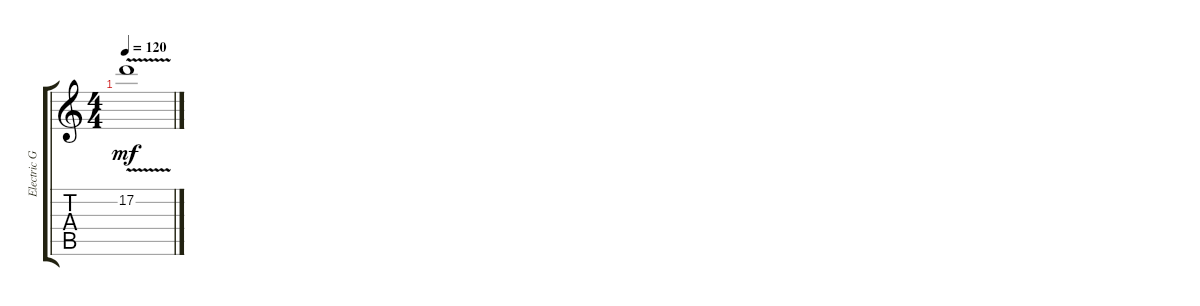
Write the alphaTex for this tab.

\track ("Electric Guitar соло" "Electric G") {instrument overdrivenguitar}
\staff {score tabs}
\tuning (D4 A3 F3 C3 G2 D2) {hide}
\ts (4 4)
\tempo 120
\clef g2
\ks c
17.2{v}.1{dy mf}
